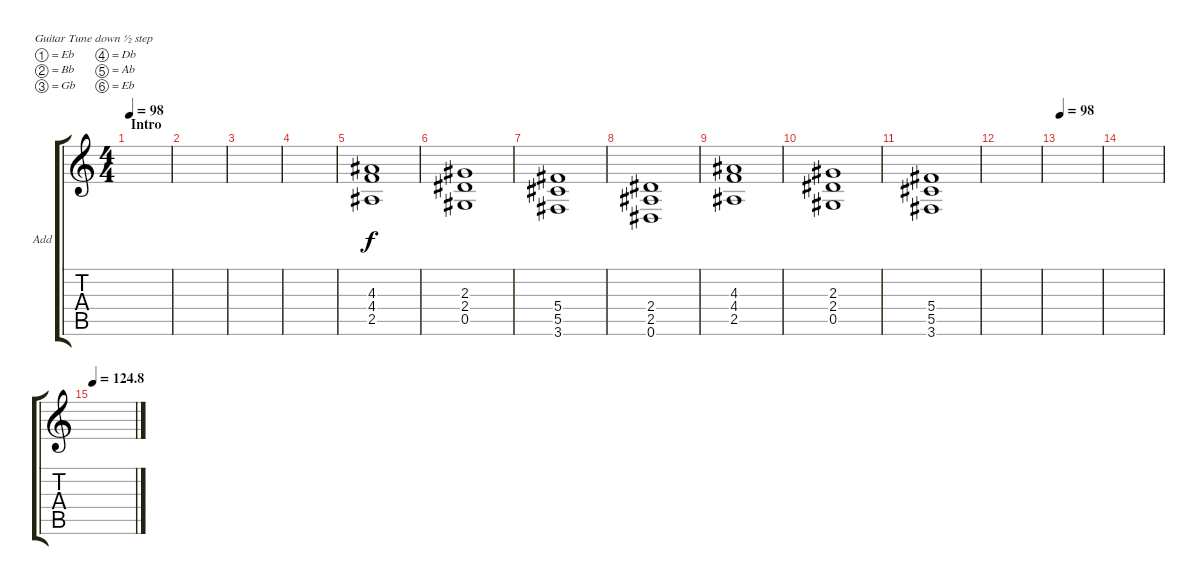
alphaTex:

\defaultSystemsLayout 4
\bracketExtendMode groupsimilarinstruments
\firstSystemTrackNameOrientation horizontal
\otherSystemsTrackNameOrientation horizontal
\track ("Additional" "Add") {instrument distortionguitar}
\staff {score tabs}
\tuning (Eb4 Bb3 Gb3 Db3 Ab2 Eb2)
\ts (4 4)
\section ("" "Intro")
\tempo 98
\clef g2
\ks c
|
|
|
|
(2.5 4.4 4.3).1 |
(0.5 2.4 2.3).1 |
(3.6 5.5 5.4).1 |
(0.6 2.5 2.4).1 |
(2.5 4.4 4.3).1 |
(0.5 2.4 2.3).1 |
(3.6 5.5 5.4).1 |
|
\tempo 98
|
|
\tempo
124.8
